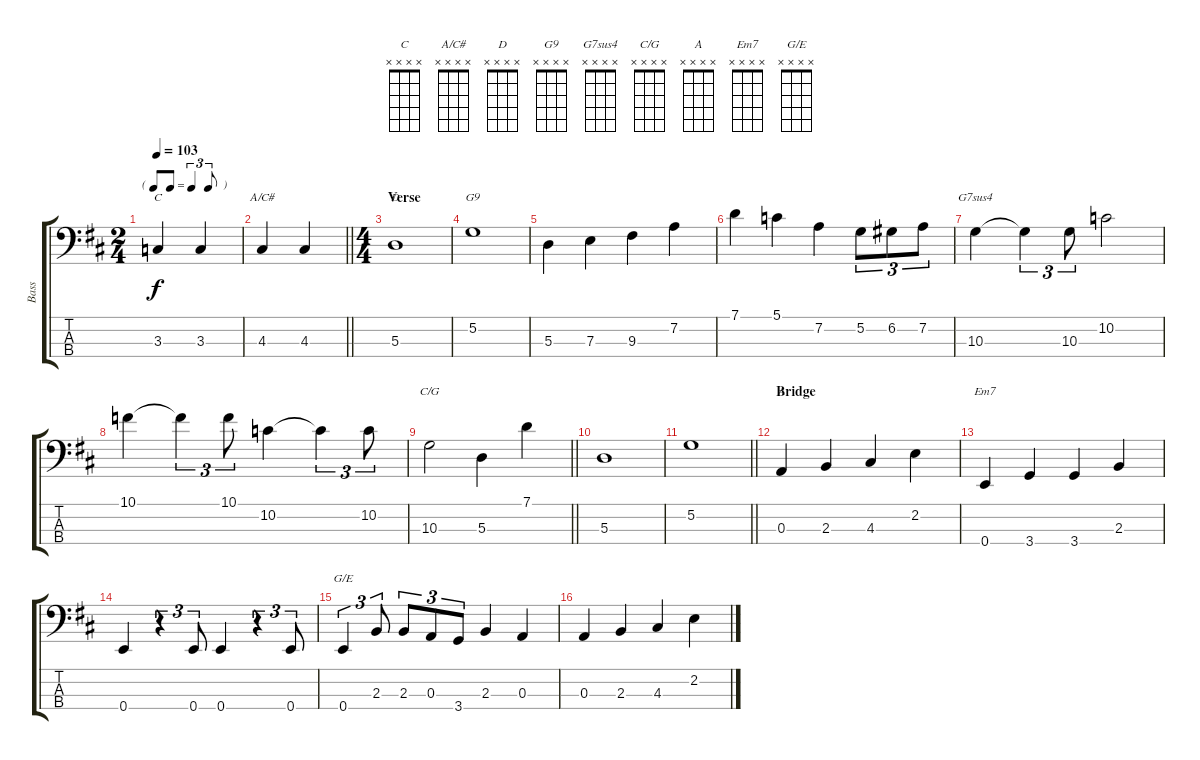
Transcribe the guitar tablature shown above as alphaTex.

\track ("Bass" "Bass") {instrument electricbassfinger}
\staff {score tabs}
\tuning (G2 D2 A1 E1) {hide}
\chord ("C" x x x x)
\chord ("A/C#" x x x x)
\chord ("D" x x x x)
\chord ("G9" x x x x)
\chord ("G7sus4" x x x x)
\chord ("C/G" x x x x)
\chord ("A" x x x x)
\chord ("Em7" x x x x)
\chord ("G/E" x x x x)
\ts (2 4)
\tf triplet8th
\tempo 103
\clef f4
\ks d
3.3.4{ch "C" dy f} 3.3.4 |
\barLineRight lightlight
4.3.4{ch "A/C#"} 4.3.4 |
\ts (4 4)
\section ("" "Verse")
5.3.1{ch "D"} |
5.2.1{ch "G9"} |
5.3.4 7.3.4 9.3.4 7.2.4 |
7.1.4 5.1.4 7.2.4 5.2.8{tu (3 2)} 6.2.8{tu (3 2)} 7.2.8{tu (3 2)} |
10.3.4{ch "G7sus4"} 10.3{t}.4{tu (3 2)} 10.3.8{tu (3 2)} 10.2.2 |
10.1.4 10.1{t}.4{tu (3 2)} 10.1.8{tu (3 2)} 10.2.4 10.2{t}.4{tu (3 2)} 10.2.8{tu (3 2)} |
\barLineRight lightlight
10.3.2{ch "C/G"} 5.3.4 7.1.4 |
5.3.1 |
\barLineRight lightlight
5.2.1 |
\section ("" "Bridge")
0.3.4{ch "A"} 2.3.4 4.3.4 2.2.4 |
0.4.4{ch "Em7"} 3.4.4 3.4.4 2.3.4 |
0.4.4 r.4{tu (3 2)} 0.4.8{tu (3 2)} 0.4.4 r.4{tu (3 2)} 0.4.8{tu (3 2)} |
0.4.4{tu (3 2) ch "G/E"} 2.3.8{tu (3 2)} 2.3.8{tu (3 2)} 0.3.8{tu (3 2)} 3.4.8{tu (3 2)} 2.3.4 0.3.4 |
0.3.4 2.3.4 4.3.4 2.2.4
